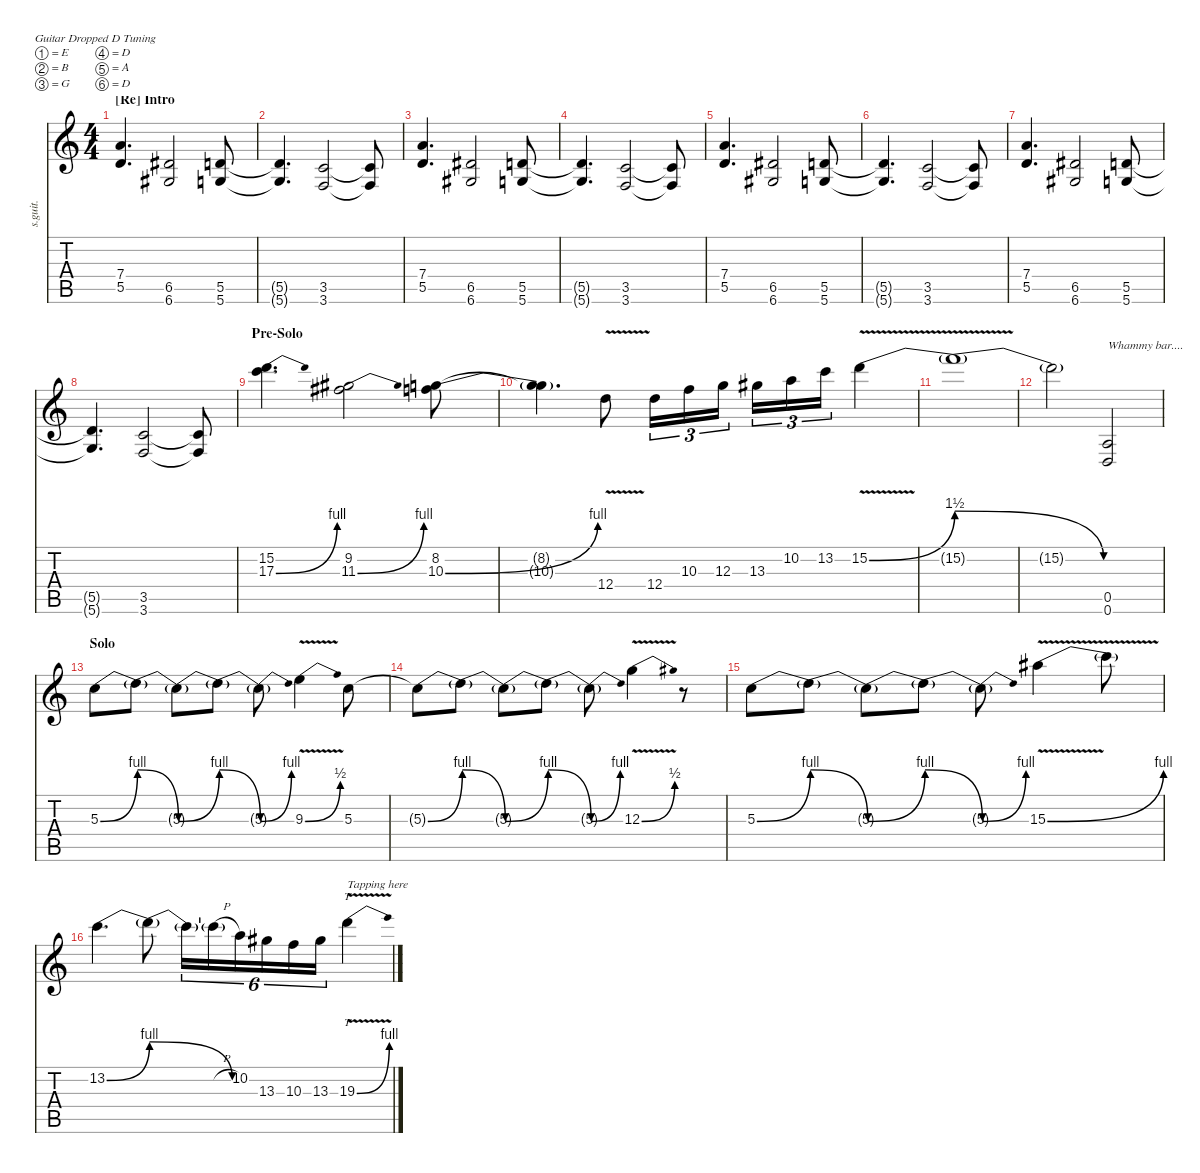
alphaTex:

\defaultSystemsLayout 4
\hideDynamics
\bracketExtendMode nobrackets
\track ("Synyster Gates (Lead)" "s.guit.") {instrument distortionguitar}
\staff {score tabs}
\tuning (E4 B3 G3 D3 A2 D2)
\ts (4 4)
\section ("Re" "Intro")
\tempo (125 hide)
\clef g2
\ks c
(7.4 5.5).4{d lyrics (0 "") lyrics (1 "") lyrics (2 "") lyrics (3 "") lyrics (4 "") dy f} (6.5{acc #} 6.6{acc #}).2{lyrics (0 "") lyrics (1 "") lyrics (2 "") lyrics (3 "") lyrics (4 "")} (5.5 5.6).8{lyrics (0 "") lyrics (1 "") lyrics (2 "") lyrics (3 "") lyrics (4 "")} |
(5.5{t} 5.6{t}).4{d lyrics (0 "") lyrics (1 "") lyrics (2 "") lyrics (3 "") lyrics (4 "")} (3.5 3.6).2{lyrics (0 "") lyrics (1 "") lyrics (2 "") lyrics (3 "") lyrics (4 "")} (3.5{t} 3.6{t}).8{lyrics (0 "") lyrics (1 "") lyrics (2 "") lyrics (3 "") lyrics (4 "")} |
(7.4 5.5).4{d lyrics (0 "") lyrics (1 "") lyrics (2 "") lyrics (3 "") lyrics (4 "")} (6.5{acc #} 6.6{acc #}).2{lyrics (0 "") lyrics (1 "") lyrics (2 "") lyrics (3 "") lyrics (4 "")} (5.5 5.6).8{lyrics (0 "") lyrics (1 "") lyrics (2 "") lyrics (3 "") lyrics (4 "")} |
(5.5{t} 5.6{t}).4{d lyrics (0 "") lyrics (1 "") lyrics (2 "") lyrics (3 "") lyrics (4 "")} (3.5 3.6).2{lyrics (0 "") lyrics (1 "") lyrics (2 "") lyrics (3 "") lyrics (4 "")} (3.5{t} 3.6{t}).8{lyrics (0 "") lyrics (1 "") lyrics (2 "") lyrics (3 "") lyrics (4 "")} |
(7.4 5.5).4{d lyrics (0 "") lyrics (1 "") lyrics (2 "") lyrics (3 "") lyrics (4 "")} (6.5{acc #} 6.6{acc #}).2{lyrics (0 "") lyrics (1 "") lyrics (2 "") lyrics (3 "") lyrics (4 "")} (5.5 5.6).8{lyrics (0 "") lyrics (1 "") lyrics (2 "") lyrics (3 "") lyrics (4 "")} |
(5.5{t} 5.6{t}).4{d lyrics (0 "") lyrics (1 "") lyrics (2 "") lyrics (3 "") lyrics (4 "")} (3.5 3.6).2{lyrics (0 "") lyrics (1 "") lyrics (2 "") lyrics (3 "") lyrics (4 "")} (3.5{t} 3.6{t}).8{lyrics (0 "") lyrics (1 "") lyrics (2 "") lyrics (3 "") lyrics (4 "")} |
(7.4 5.5).4{d lyrics (0 "") lyrics (1 "") lyrics (2 "") lyrics (3 "") lyrics (4 "")} (6.5{acc #} 6.6{acc #}).2{lyrics (0 "") lyrics (1 "") lyrics (2 "") lyrics (3 "") lyrics (4 "")} (5.5 5.6).8{lyrics (0 "") lyrics (1 "") lyrics (2 "") lyrics (3 "") lyrics (4 "")} |
(5.5{t} 5.6{t}).4{d lyrics (0 "") lyrics (1 "") lyrics (2 "") lyrics (3 "") lyrics (4 "")} (3.5 3.6).2{lyrics (0 "") lyrics (1 "") lyrics (2 "") lyrics (3 "") lyrics (4 "")} (3.5{t} 3.6{t}).8{lyrics (0 "") lyrics (1 "") lyrics (2 "") lyrics (3 "") lyrics (4 "")} |
\section ("" "Pre-Solo")
(15.2 17.3{be (bend 0 0 15 4)}).4{d lyrics (0 "") lyrics (1 "") lyrics (2 "") lyrics (3 "") lyrics (4 "")} (9.2{acc #} 11.3{be (bend 0 0 15 4) acc #}).2{lyrics (0 "") lyrics (1 "") lyrics (2 "") lyrics (3 "") lyrics (4 "")} (8.2 10.3{be (bend 0 0 15 4)}).8{lyrics (0 "") lyrics (1 "") lyrics (2 "") lyrics (3 "") lyrics (4 "")} |
(8.2{t} 10.3{t}).4{d lyrics (0 "") lyrics (1 "") lyrics (2 "") lyrics (3 "") lyrics (4 "")} 12.4{v}.8{lyrics (0 "") lyrics (1 "") lyrics (2 "") lyrics (3 "") lyrics (4 "")} 12.4.16{tu (3 2) lyrics (0 "") lyrics (1 "") lyrics (2 "") lyrics (3 "") lyrics (4 "")} 10.3.16{tu (3 2) lyrics (0 "") lyrics (1 "") lyrics (2 "") lyrics (3 "") lyrics (4 "")} 12.3.16{tu (3 2) lyrics (0 "") lyrics (1 "") lyrics (2 "") lyrics (3 "") lyrics (4 "")} 13.3{acc #}.16{tu (3 2) lyrics (0 "") lyrics (1 "") lyrics (2 "") lyrics (3 "") lyrics (4 "")} 10.2.16{tu (3 2) lyrics (0 "") lyrics (1 "") lyrics (2 "") lyrics (3 "") lyrics (4 "")} 13.2.16{tu (3 2) lyrics (0 "") lyrics (1 "") lyrics (2 "") lyrics (3 "") lyrics (4 "")} 15.2{be (bend 0 0 7.199999999999999 6) v}.4{lyrics (0 "") lyrics (1 "") lyrics (2 "") lyrics (3 "") lyrics (4 "")} |
15.2{be (release 0 6 10.2 0) t}.1{lyrics (0 "") lyrics (1 "") lyrics (2 "") lyrics (3 "") lyrics (4 "")} |
15.2{t}.2{lyrics (0 "") lyrics (1 "") lyrics (2 "") lyrics (3 "") lyrics (4 "")} (0.5 0.6).2{txt "Whammy bar...." lyrics (0 "") lyrics (1 "") lyrics (2 "") lyrics (3 "") lyrics (4 "")} |
\section ("" "Solo")
5.3{be (bend 0 0 15 4)}.8{lyrics (0 "") lyrics (1 "") lyrics (2 "") lyrics (3 "") lyrics (4 "")} 5.3{be (release 0 4 15 0) t}.8{lyrics (0 "") lyrics (1 "") lyrics (2 "") lyrics (3 "") lyrics (4 "")} 5.3{be (bend 0 0 15 4) t}.8{lyrics (0 "") lyrics (1 "") lyrics (2 "") lyrics (3 "") lyrics (4 "")} 5.3{be (release 0 4 15 0) t}.8{lyrics (0 "") lyrics (1 "") lyrics (2 "") lyrics (3 "") lyrics (4 "")} 5.3{be (bend 0 0 15 4) t}.8{lyrics (0 "") lyrics (1 "") lyrics (2 "") lyrics (3 "") lyrics (4 "")} 9.3{be (bend 0 0 16.2 2) v}.4{lyrics (0 "") lyrics (1 "") lyrics (2 "") lyrics (3 "") lyrics (4 "")} 5.3.8{lyrics (0 "") lyrics (1 "") lyrics (2 "") lyrics (3 "") lyrics (4 "")} |
5.3{be (bend 0 0 15 4) t}.8{lyrics (0 "") lyrics (1 "") lyrics (2 "") lyrics (3 "") lyrics (4 "")} 5.3{be (release 0 4 15 0) t}.8{lyrics (0 "") lyrics (1 "") lyrics (2 "") lyrics (3 "") lyrics (4 "")} 5.3{be (bend 0 0 15 4) t}.8{lyrics (0 "") lyrics (1 "") lyrics (2 "") lyrics (3 "") lyrics (4 "")} 5.3{be (release 0 4 15 0) t}.8{lyrics (0 "") lyrics (1 "") lyrics (2 "") lyrics (3 "") lyrics (4 "")} 5.3{be (bend 0 0 15 4) t}.8{lyrics (0 "") lyrics (1 "") lyrics (2 "") lyrics (3 "") lyrics (4 "")} 12.3{be (bend 0 0 16.2 2) v}.4{lyrics (0 "") lyrics (1 "") lyrics (2 "") lyrics (3 "") lyrics (4 "")} r.8 |
5.3{be (bend 0 0 15 4)}.8{lyrics (0 "") lyrics (1 "") lyrics (2 "") lyrics (3 "") lyrics (4 "")} 5.3{be (release 0 4 15 0) t}.8{lyrics (0 "") lyrics (1 "") lyrics (2 "") lyrics (3 "") lyrics (4 "")} 5.3{be (bend 0 0 15 4) t}.8{lyrics (0 "") lyrics (1 "") lyrics (2 "") lyrics (3 "") lyrics (4 "")} 5.3{be (release 0 4 15 0) t}.8{lyrics (0 "") lyrics (1 "") lyrics (2 "") lyrics (3 "") lyrics (4 "")} 5.3{be (bend 0 0 15 4) t}.8{lyrics (0 "") lyrics (1 "") lyrics (2 "") lyrics (3 "") lyrics (4 "")} 15.3{be (bend 0 0 15 4) v acc #}.4{lyrics (0 "") lyrics (1 "") lyrics (2 "") lyrics (3 "") lyrics (4 "")} 15.3{t}.8{lyrics (0 "") lyrics (1 "") lyrics (2 "") lyrics (3 "") lyrics (4 "")} |
13.2{be (bend 0 0 15 4)}.4{d lyrics (0 "") lyrics (1 "") lyrics (2 "") lyrics (3 "") lyrics (4 "")} 13.2{be (release 0 4 60 0) t}.8{lyrics (0 "") lyrics (1 "") lyrics (2 "") lyrics (3 "") lyrics (4 "")} 13.2{t}.16{tu (6 4) lyrics (0 "") lyrics (1 "") lyrics (2 "") lyrics (3 "") lyrics (4 "")} 13.2{h t}.16{tu (6 4) lyrics (0 "") lyrics (1 "") lyrics (2 "") lyrics (3 "") lyrics (4 "")} 10.2.16{tu (6 4) lyrics (0 "") lyrics (1 "") lyrics (2 "") lyrics (3 "") lyrics (4 "")} 13.3{acc #}.16{tu (6 4) lyrics (0 "") lyrics (1 "") lyrics (2 "") lyrics (3 "") lyrics (4 "")} 10.3.16{tu (6 4) lyrics (0 "") lyrics (1 "") lyrics (2 "") lyrics (3 "") lyrics (4 "")} 13.3{acc #}.16{tu (6 4) lyrics (0 "") lyrics (1 "") lyrics (2 "") lyrics (3 "") lyrics (4 "")} 19.3{be (bend 0 0 33 4) v}.4{tt txt "Tapping here" lyrics (0 "") lyrics (1 "") lyrics (2 "") lyrics (3 "") lyrics (4 "")}
